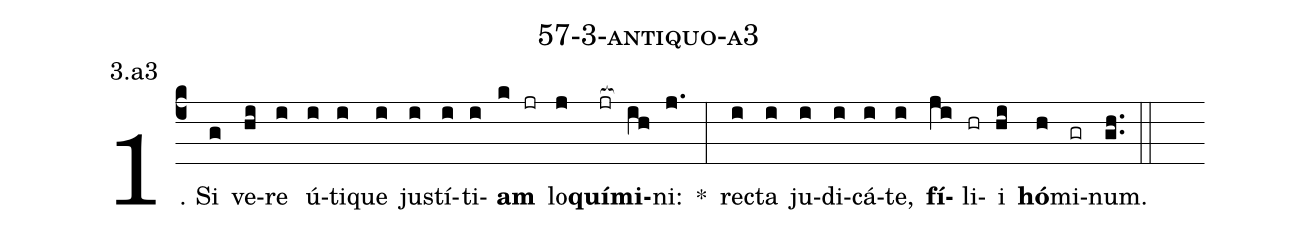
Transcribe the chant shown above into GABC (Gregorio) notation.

name: 57-3-antiquo-a3;
annotation: 3.a3;
%%
(c4)1. Si(g) ve(hi)re(i) ú(i)ti(i)que(i) jus(i)tí(i)ti(i)<b>am</b>(k jr) lo(j)<b>quí</b>(jr[ocb:1{])<b>mi</b>(ih[ocb:0}])ni:(j.) *(:) rec(i)ta(i) ju(i)di(i)cá(i)te,(i) <b>fí</b>(ji)li(hr)i(hi) <b>hó</b>(h)mi(gr)num.(gh..) (::)
